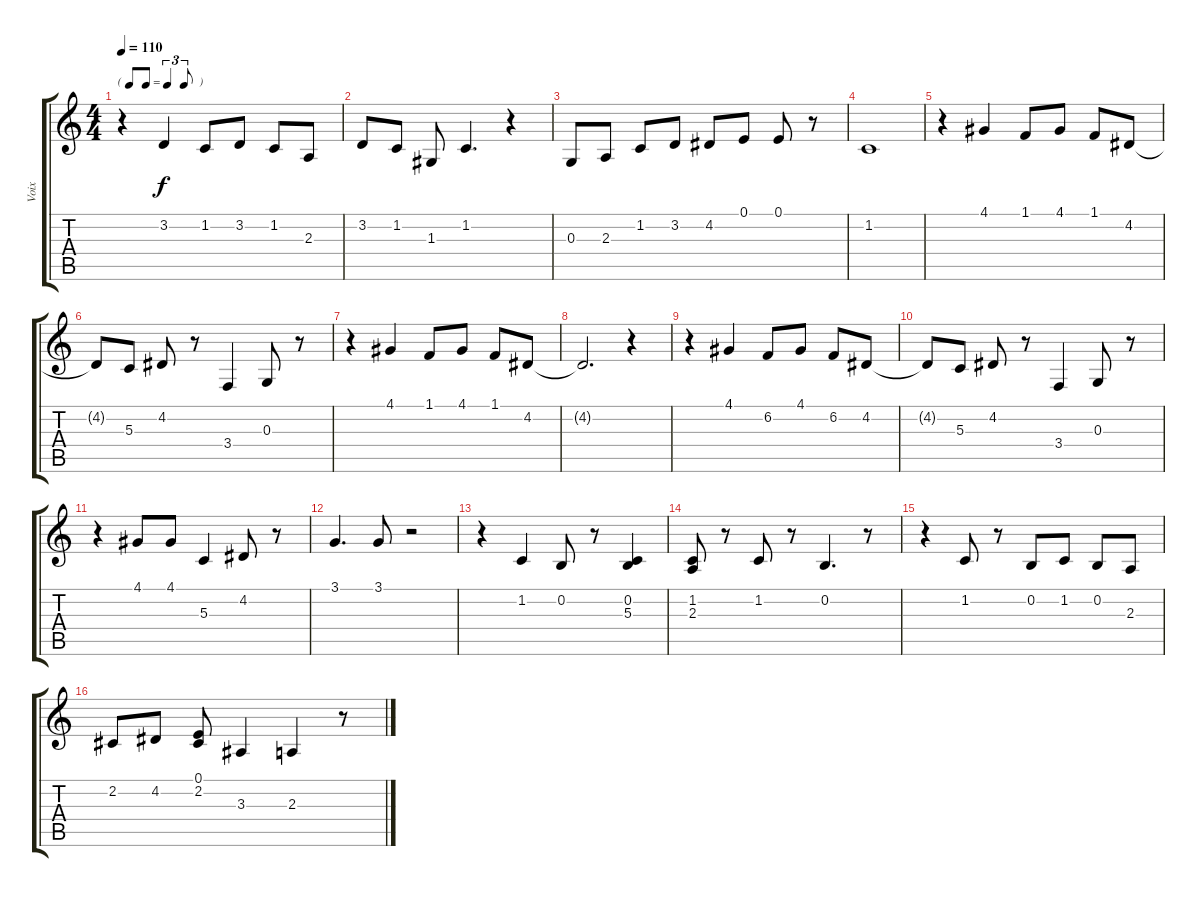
\track ("Voix" "Voix") {instrument voiceoohs}
\staff {score tabs}
\tuning (E4 B3 G3 D3 A2 E2) {hide}
\ts (4 4)
\tf triplet8th
\tempo 110
\clef g2
\ks c
r.4{dy f} 3.2.4 1.2.8 3.2.8 1.2.8 2.3.8 |
3.2.8 1.2.8 1.3.8 1.2.4{d} r.4 |
0.3.8 2.3.8 1.2.8 3.2.8 4.2.8 0.1.8 0.1.8 r.8 |
1.2.1 |
r.4 4.1.4 1.1.8 4.1.8 1.1.8 4.2.8 |
4.2{t}.8 5.3.8 4.2.8 r.8 3.4.4 0.3.8 r.8 |
r.4 4.1.4 1.1.8 4.1.8 1.1.8 4.2.8 |
4.2{t}.2{d} r.4 |
r.4 4.1.4 6.2.8 4.1.8 6.2.8 4.2.8 |
4.2{t}.8 5.3.8 4.2.8 r.8 3.4.4 0.3.8 r.8 |
r.4 4.1.8 4.1.8 5.3.4 4.2.8 r.8 |
3.1.4{d} 3.1.8 r.2 |
r.4 1.2.4 0.2.8 r.8 (0.2 5.3).4 |
(1.2 2.3).8 r.8 1.2.8 r.8 0.2.4{d} r.8 |
r.4 1.2.8 r.8 0.2.8 1.2.8 0.2.8 2.3.8 |
2.2.8 4.2.8 (0.1 2.2).8 3.3.4 2.3.4 r.8
